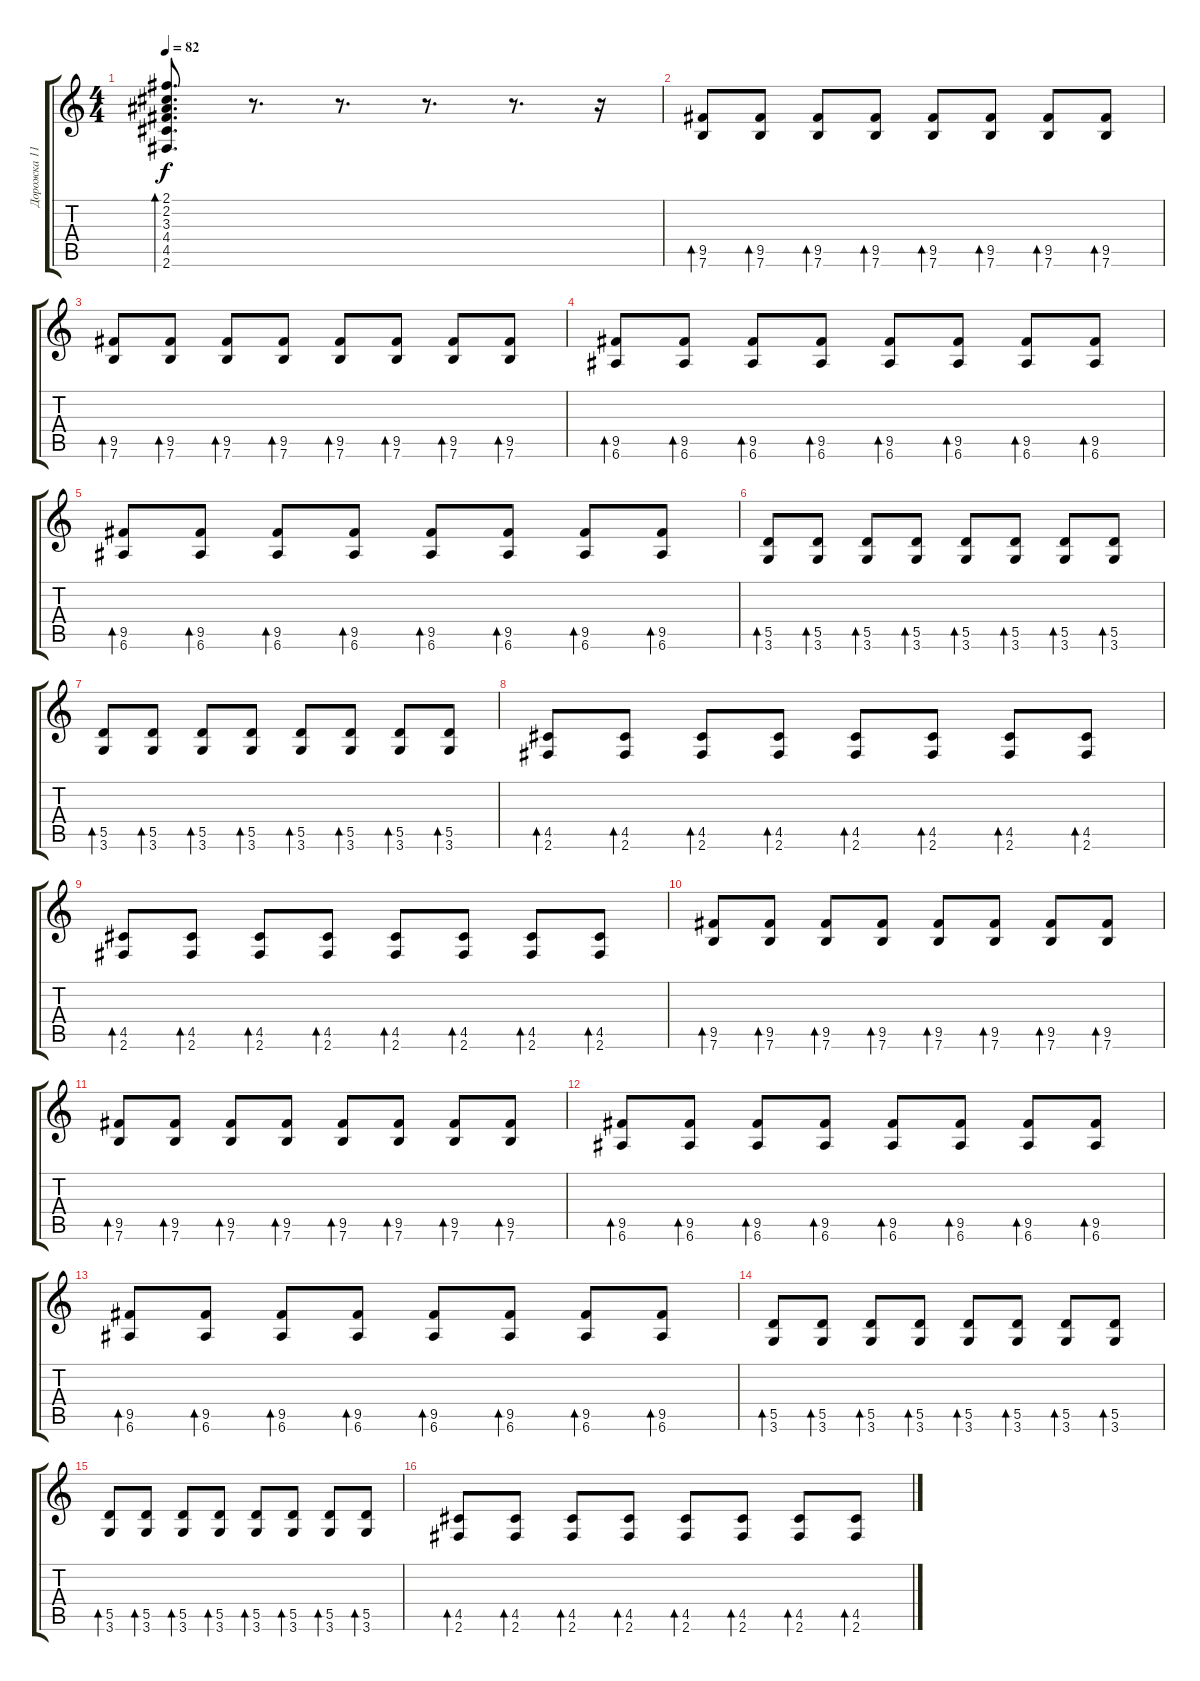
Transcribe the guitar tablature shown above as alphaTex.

\track ("Дорожка 11" "Дорожка 11") {instrument electricguitarclean}
\staff {score tabs}
\tuning (E4 B3 G3 D3 A2 E2) {hide}
\ts (4 4)
\tempo 82
\clef g2
\ks c
(2.1 2.2 3.3 4.4 4.5 2.6).8{d bd 60 dy f} r.8{d} r.8{d} r.8{d} r.8{d} r.16 |
(9.5 7.6).8{bd 60} (9.5 7.6).8{bd 60} (9.5 7.6).8{bd 60} (9.5 7.6).8{bd 60} (9.5 7.6).8{bd 60} (9.5 7.6).8{bd 60} (9.5 7.6).8{bd 60} (9.5 7.6).8{bd 60} |
(9.5 7.6).8{bd 60} (9.5 7.6).8{bd 60} (9.5 7.6).8{bd 60} (9.5 7.6).8{bd 60} (9.5 7.6).8{bd 60} (9.5 7.6).8{bd 60} (9.5 7.6).8{bd 60} (9.5 7.6).8{bd 60} |
(9.5 6.6).8{bd 60} (9.5 6.6).8{bd 60} (9.5 6.6).8{bd 60} (9.5 6.6).8{bd 60} (9.5 6.6).8{bd 60} (9.5 6.6).8{bd 60} (9.5 6.6).8{bd 60} (9.5 6.6).8{bd 60} |
(9.5 6.6).8{bd 60} (9.5 6.6).8{bd 60} (9.5 6.6).8{bd 60} (9.5 6.6).8{bd 60} (9.5 6.6).8{bd 60} (9.5 6.6).8{bd 60} (9.5 6.6).8{bd 60} (9.5 6.6).8{bd 60} |
(5.5 3.6).8{bd 60} (5.5 3.6).8{bd 60} (5.5 3.6).8{bd 60} (5.5 3.6).8{bd 60} (5.5 3.6).8{bd 60} (5.5 3.6).8{bd 60} (5.5 3.6).8{bd 60} (5.5 3.6).8{bd 60} |
(5.5 3.6).8{bd 60} (5.5 3.6).8{bd 60} (5.5 3.6).8{bd 60} (5.5 3.6).8{bd 60} (5.5 3.6).8{bd 60} (5.5 3.6).8{bd 60} (5.5 3.6).8{bd 60} (5.5 3.6).8{bd 60} |
(4.5 2.6).8{bd 60} (4.5 2.6).8{bd 60} (4.5 2.6).8{bd 60} (4.5 2.6).8{bd 60} (4.5 2.6).8{bd 60} (4.5 2.6).8{bd 60} (4.5 2.6).8{bd 60} (4.5 2.6).8{bd 60} |
(4.5 2.6).8{bd 60} (4.5 2.6).8{bd 60} (4.5 2.6).8{bd 60} (4.5 2.6).8{bd 60} (4.5 2.6).8{bd 60} (4.5 2.6).8{bd 60} (4.5 2.6).8{bd 60} (4.5 2.6).8{bd 60} |
(9.5 7.6).8{bd 60} (9.5 7.6).8{bd 60} (9.5 7.6).8{bd 60} (9.5 7.6).8{bd 60} (9.5 7.6).8{bd 60} (9.5 7.6).8{bd 60} (9.5 7.6).8{bd 60} (9.5 7.6).8{bd 60} |
(9.5 7.6).8{bd 60} (9.5 7.6).8{bd 60} (9.5 7.6).8{bd 60} (9.5 7.6).8{bd 60} (9.5 7.6).8{bd 60} (9.5 7.6).8{bd 60} (9.5 7.6).8{bd 60} (9.5 7.6).8{bd 60} |
(9.5 6.6).8{bd 60} (9.5 6.6).8{bd 60} (9.5 6.6).8{bd 60} (9.5 6.6).8{bd 60} (9.5 6.6).8{bd 60} (9.5 6.6).8{bd 60} (9.5 6.6).8{bd 60} (9.5 6.6).8{bd 60} |
(9.5 6.6).8{bd 60} (9.5 6.6).8{bd 60} (9.5 6.6).8{bd 60} (9.5 6.6).8{bd 60} (9.5 6.6).8{bd 60} (9.5 6.6).8{bd 60} (9.5 6.6).8{bd 60} (9.5 6.6).8{bd 60} |
(5.5 3.6).8{bd 60} (5.5 3.6).8{bd 60} (5.5 3.6).8{bd 60} (5.5 3.6).8{bd 60} (5.5 3.6).8{bd 60} (5.5 3.6).8{bd 60} (5.5 3.6).8{bd 60} (5.5 3.6).8{bd 60} |
(5.5 3.6).8{bd 60} (5.5 3.6).8{bd 60} (5.5 3.6).8{bd 60} (5.5 3.6).8{bd 60} (5.5 3.6).8{bd 60} (5.5 3.6).8{bd 60} (5.5 3.6).8{bd 60} (5.5 3.6).8{bd 60} |
(4.5 2.6).8{bd 60} (4.5 2.6).8{bd 60} (4.5 2.6).8{bd 60} (4.5 2.6).8{bd 60} (4.5 2.6).8{bd 60} (4.5 2.6).8{bd 60} (4.5 2.6).8{bd 60} (4.5 2.6).8{bd 60}
